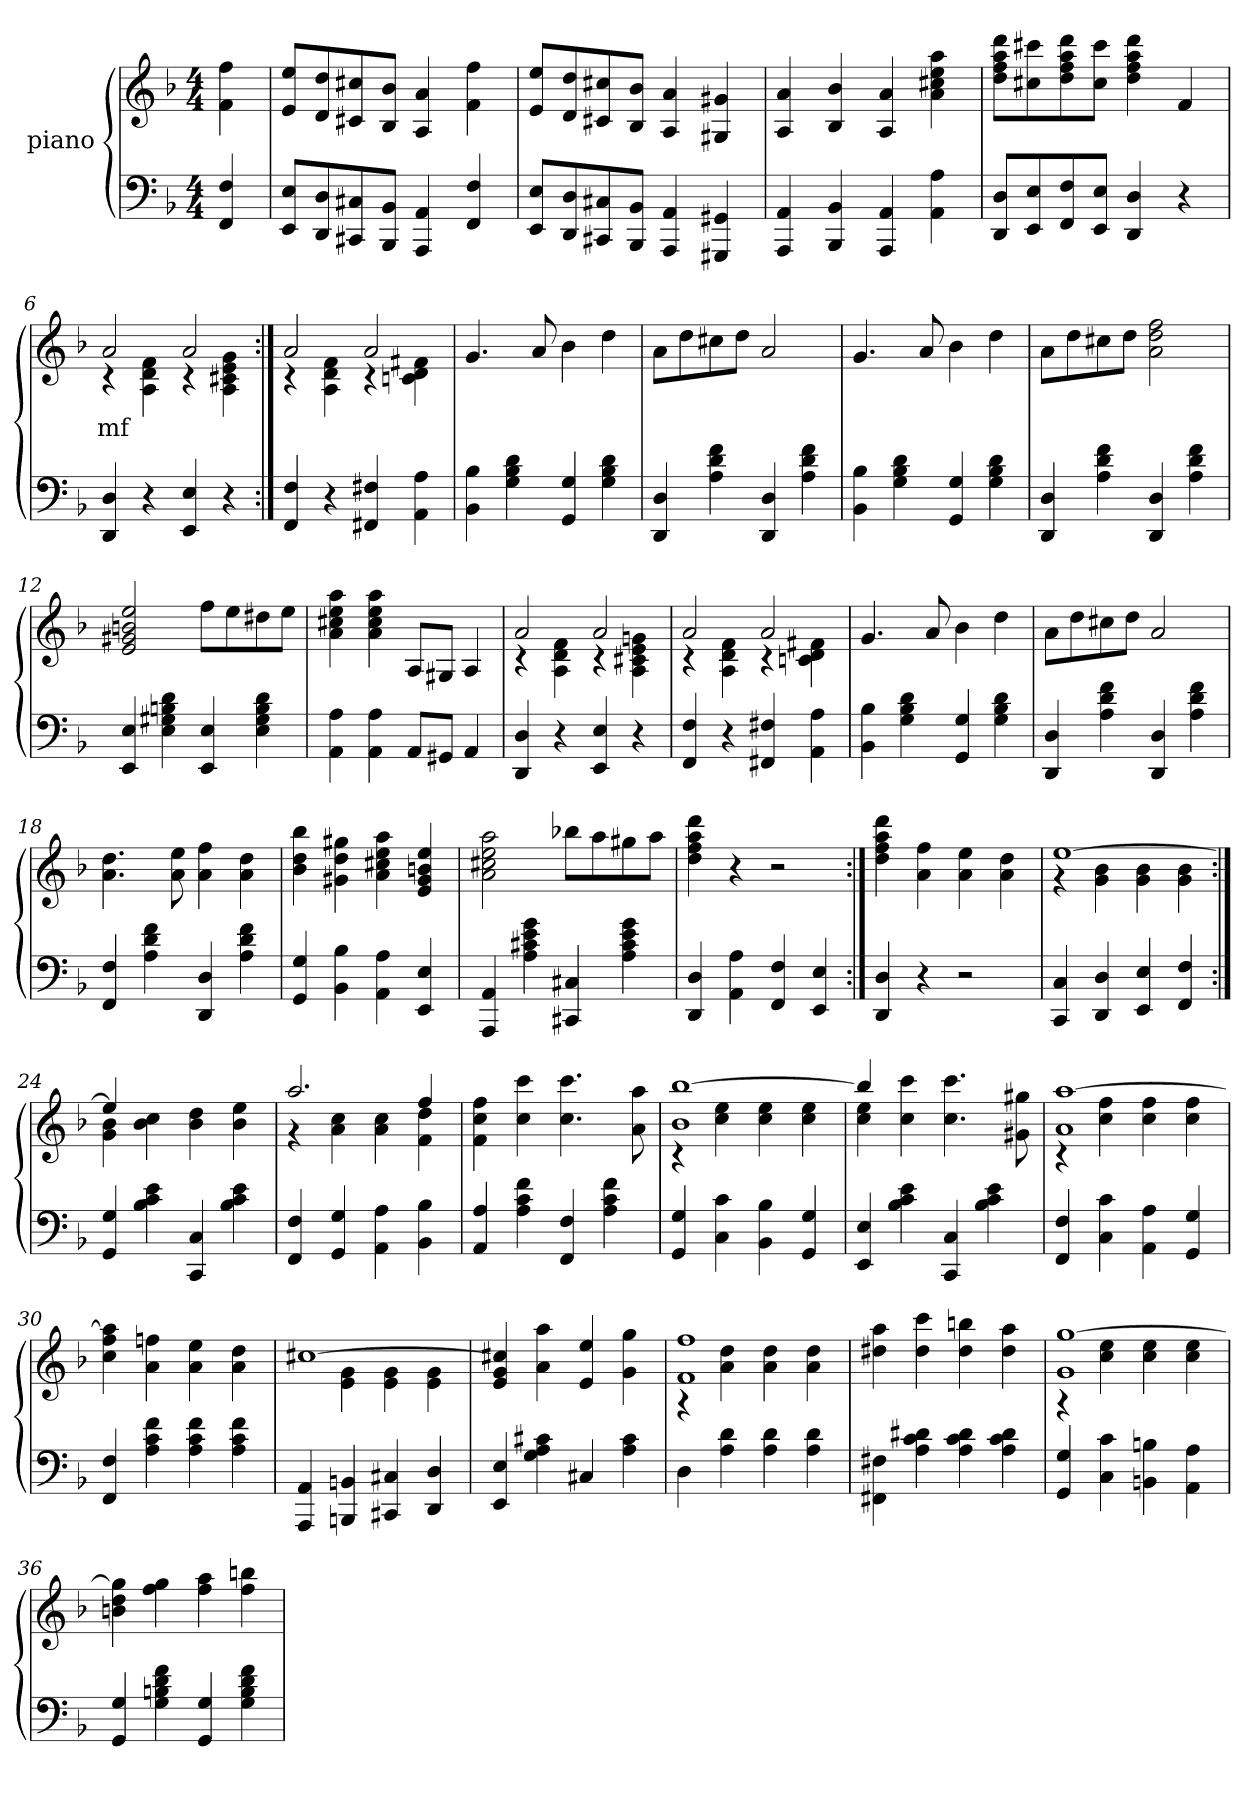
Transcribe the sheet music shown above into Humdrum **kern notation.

**kern	**kern	**text
*part2	*part1	*part1
*staff2	*staff1	*staff1
*	*I"piano	*
*clefF4	*clefG2	*
*k[b-]	*k[b-]	*
*M4/4	*M4/4	*
=1	=1	=1
4F 4FF	4ff 4f	.
=2	=2	=2
8E 8EEL	8ee 8eL	.
8D 8DD	8dd 8d	.
8C#X 8CC#X	8cc#X 8c#X	.
8BB- 8BBB-J	8b- 8B-J	.
4AA 4AAA	4a 4A	.
4F 4FF	4ff 4f	.
=3	=3	=3
8E 8EEL	8ee 8eL	.
8D 8DD	8dd 8d	.
8C#X 8CC#X	8cc#X 8c#X	.
8BB- 8BBB-J	8b- 8B-J	.
4AA 4AAA	4a 4A	.
4GG#X 4GGG#X	4g#X 4G#X	.
=4	=4	=4
4AA 4AAA	4a 4A	.
4BB- 4BBB-	4b- 4B-	.
4AA 4AAA	4a 4A	.
4A 4AA	4aa 4ee 4cc#X 4a	.
=5	=5	=5
8D 8DDL	8ddd 8aa 8ff 8ddL	.
8E 8EE	8ccc#X 8cc#X	.
8F 8FF	8ddd 8aa 8ff 8dd	.
8E 8EEJ	8ccc# 8cc#J	.
4D 4DD	4ddd 4aa 4ff 4dd	.
4r	4f	.
=6	=6	=6
*	*^	*
4D 4DD	2a	4r	mf
4r	.	4f 4d 4A	.
4E 4EE	2a	4r	.
4r	.	4g 4e 4c#X 4A	.
=7:|!	=7:|!	=7:|!	=7:|!
4F 4FF	2a	4r	.
4r	.	4f 4d 4A	.
4F#X 4FF#X	2a	4r	.
4A 4AA	.	4f#X 4d 4cn	.
*	*v	*v	*
=8	=8	=8
4B- 4BB-	4.g	.
4d 4B- 4G	.	.
.	8a	.
4G 4GG	4b-	.
4d 4B- 4G	4dd	.
=9	=9	=9
4D 4DD	8aL	.
.	8dd	.
4f 4d 4A	8cc#X	.
.	8ddJ	.
4D 4DD	2a	.
4f 4d 4A	.	.
=10	=10	=10
4B- 4BB-	4.g	.
4d 4B- 4G	.	.
.	8a	.
4G 4GG	4b-	.
4d 4B- 4G	4dd	.
=11	=11	=11
4D 4DD	8aL	.
.	8dd	.
4f 4d 4A	8cc#X	.
.	8ddJ	.
4D 4DD	2ff 2dd 2a	.
4f 4d 4A	.	.
=12	=12	=12
4E 4EE	2ee 2bn 2g#X 2e	.
4d 4Bn 4G#X 4E	.	.
4E 4EE	8ffL	.
.	8ee	.
4d 4B 4G# 4E	8dd#X	.
.	8eeJ	.
=13	=13	=13
4A 4AA	4aa 4ee 4cc#X 4a	.
4A 4AA	4aa 4ee 4cc# 4a	.
8AAL	8AL	.
8GG#XJ	8G#XJ	.
4AA	4A	.
=14	=14	=14
*	*^	*
4D 4DD	2a	4r	.
4r	.	4f 4d 4A	.
4E 4EE	2a	4r	.
4r	.	4gn 4e 4c#X 4A	.
=15	=15	=15	=15
4F 4FF	2a	4r	.
4r	.	4f 4d 4A	.
4F#X 4FF#X	2a	4r	.
4A 4AA	.	4f#X 4d 4cn	.
*	*v	*v	*
=16	=16	=16
4B- 4BB-	4.g	.
4d 4B- 4G	.	.
.	8a	.
4G 4GG	4b-	.
4d 4B- 4G	4dd	.
=17	=17	=17
4D 4DD	8aL	.
.	8dd	.
4f 4d 4A	8cc#X	.
.	8ddJ	.
4D 4DD	2a	.
4f 4d 4A	.	.
=18	=18	=18
4F 4FF	4.dd 4.a	.
4f 4d 4A	.	.
.	8ee 8a	.
4D 4DD	4ff 4a	.
4f 4d 4A	4dd 4a	.
=19	=19	=19
4G 4GG	4bb- 4dd 4b-	.
4B- 4BB-	4gg#X 4dd 4g#X	.
4A 4AA	4aa 4ee 4cc#X 4a	.
4E 4EE	4ee 4bn 4g# 4e	.
=20	=20	=20
4AA 4AAA	2aa 2ee 2cc#X 2a	.
4g 4e 4c#X 4A	.	.
4C# 4CC#	8bb-XL	.
.	8aa	.
4g 4e 4c# 4A	8gg#X	.
.	8aaJ	.
=21	=21	=21
4D 4DD	4ddd 4aa 4ff 4dd	.
4A 4AA	4r	.
4F 4FF	2r	.
4E 4EE	.	.
=22:|!	=22:|!	=22:|!
4D 4DD	4ddd 4aa 4ff 4dd	.
4r	4ff 4a	.
2r	4ee 4a	.
.	4dd 4a	.
=23	=23	=23
*	*^	*
4C 4CC	[1ee	4r	.
4D 4DD	.	4b- 4g	.
4E 4EE	.	4b- 4g	.
4F 4FF	.	4b- 4g	.
=24:|!	=24:|!	=24:|!	=24:|!
4G 4GG	4ee]	4b- 4g	.
4e 4c 4B-	2.ryy	4cc 4b-	.
4C 4CC	.	4dd 4b-	.
4e 4c 4B-	.	4ee 4b-	.
=25	=25	=25	=25
4F 4FF	2.aa	4r	.
4G 4GG	.	4cc 4a	.
4A 4AA	.	4cc 4a	.
4B- 4BB-	4ff	4dd 4f	.
*	*v	*v	*
=26	=26	=26
4A/ 4AA/	4ff 4cc 4f	.
4f 4c 4A	4ccc 4cc	.
4F 4FF	4.ccc 4.cc	.
4f 4c 4A	.	.
.	8aa 8a	.
=27	=27	=27
*	*^	*
4G 4GG	[1bb- 1b-	4r	.
4c 4C	.	4ee 4cc	.
4B- 4BB-	.	4ee 4cc	.
4G 4GG	.	4ee 4cc	.
=28	=28	=28	=28
4E 4EE	4bb-]	4ee 4cc	.
4e 4c 4B-	2.ryy	4ccc 4cc	.
4C 4CC	.	4.ccc 4.cc	.
4e 4c 4B-	.	.	.
.	.	8gg#X 8g#X	.
=29	=29	=29	=29
4F 4FF	[1aa 1a	4r	.
4c 4C	.	4ff 4cc	.
4A 4AA	.	4ff 4cc	.
4G 4GG	.	4ff 4cc	.
*	*v	*v	*
=30	=30	=30
4F 4FF	4aa] 4ff 4cc	.
4f 4c 4A	4ffn 4a	.
4f 4c 4A	4ee 4a	.
4f 4c 4A	4dd 4a	.
=31	=31	=31
*	*^	*
4AA 4AAA	[1cc#X	4ryy	.
4BBn 4BBBn	.	4g 4e	.
4C#X 4CC#X	.	4g 4e	.
4D 4DD	.	4g 4e	.
*	*v	*v	*
=32	=32	=32
4E 4EE	4cc#X] 4g 4e	.
4c#X 4A 4G	4aa 4a	.
4C#	4ee 4e	.
4c# 4A	4gg 4g	.
=33	=33	=33
*	*^	*
4D	1ff 1f	4r	.
4d 4A	.	4dd 4a	.
4d 4A	.	4dd 4a	.
4d 4A	.	4dd 4a	.
*	*v	*v	*
=34	=34	=34
4F#X\ 4FF#X\	4aa 4dd#X	.
4d#X 4c 4A	4ccc 4dd#	.
4d# 4c 4A	4bbn 4dd#	.
4d# 4c 4A	4aa 4dd#	.
=35	=35	=35
*	*^	*
4G 4GG	[1gg 1g	4r	.
4c 4C	.	4ee 4cc	.
4Bn 4BBn	.	4ee 4cc	.
4A 4AA	.	4ee 4cc	.
*	*v	*v	*
=36	=36	=36
4G 4GG	4gg] 4dd 4bn	.
4f 4d 4Bn 4G	4gg 4ff	.
4G 4GG	4aa 4ff	.
4f 4d 4B 4G	4bbn 4ff	.
=	=	=
*-	*-	*-
